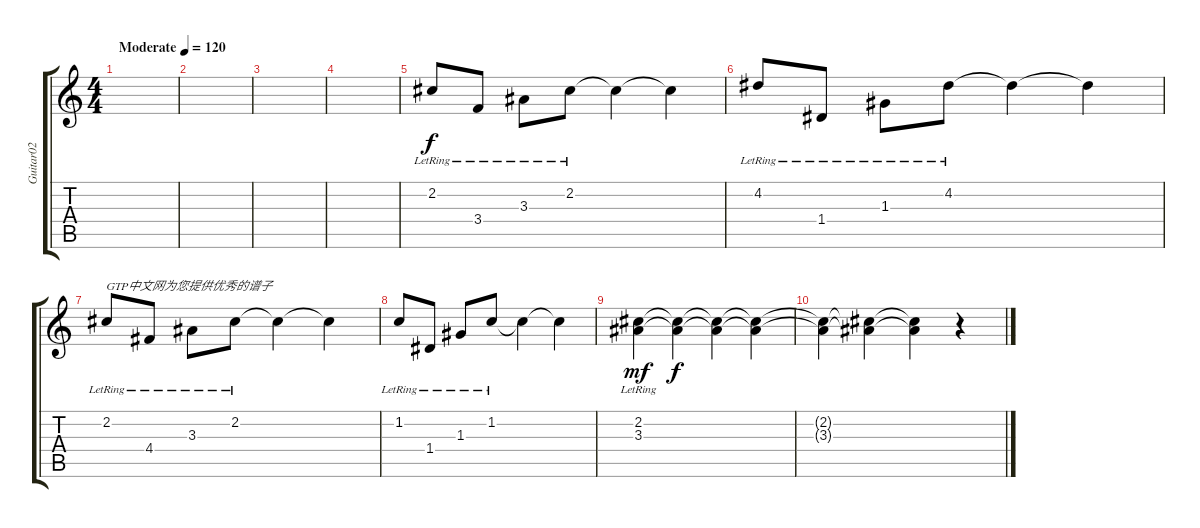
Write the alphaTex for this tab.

\track ("Guitar02" "Guitar02") {instrument electricguitarjazz}
\staff {score tabs}
\tuning (E4 B3 G3 D3 A2 E2) {hide}
\ts (4 4)
\tempo (120 "Moderate")
\clef g2
\ks c
|
|
|
|
2.2{lr}.8 3.4{lr}.8 3.3{lr}.8 2.2{lr}.8 2.2{t}.4 2.2{t}.4 |
4.2{lr}.8 1.4{lr}.8 1.3{lr}.8 4.2{lr}.8 4.2{t}.4 4.2{t}.4 |
2.2{lr}.8{txt "GTP中文网为您提供优秀的谱子"} 4.4{lr}.8 3.3{lr}.8 2.2{lr}.8 2.2{t}.4 2.2{t}.4 |
1.2{lr}.8 1.4{lr}.8 1.3{lr}.8 1.2{lr}.8 1.2{t}.4 1.2{t}.4 |
(2.2{lr} 3.3).4{dy mf} (2.2{t} 3.3{t}).4{dy f} (2.2{t} 3.3{t}).4 (2.2{t} 3.3{t}).4 |
(2.2{t} 3.3{t}).4 (2.2{t} 3.3{t}).4 (2.2{t} 3.3{t}).4 r.4
